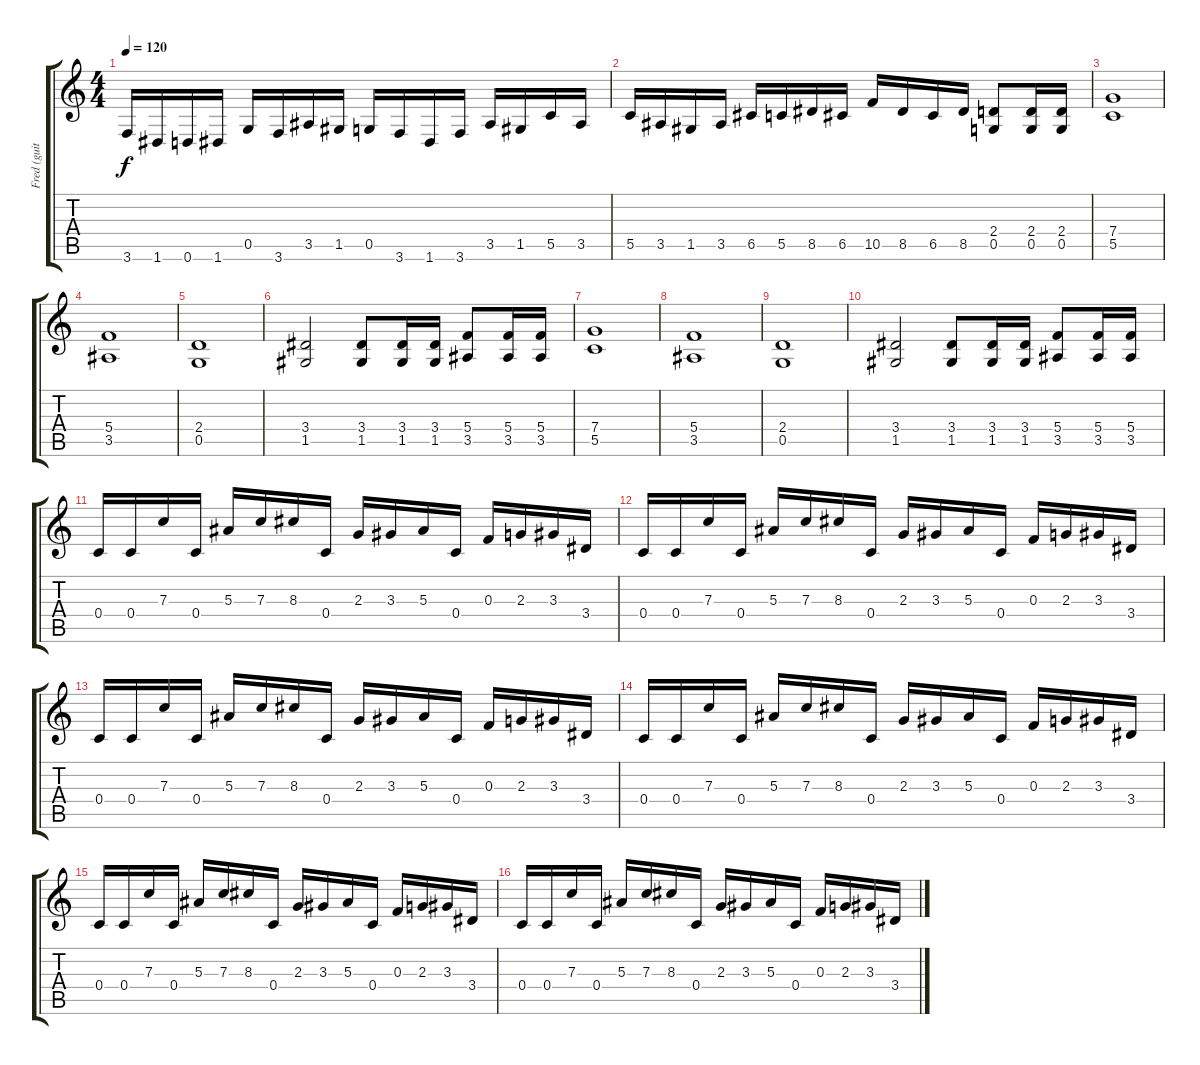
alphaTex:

\track ("Fred (guitar II)" "Fred (guit") {instrument overdrivenguitar}
\staff {score tabs}
\tuning (D4 A3 F3 C3 G2 D2) {hide}
\ts (4 4)
\tempo 120
\clef g2
\ks c
3.6.16{dy f} 1.6.16 0.6.16 1.6.16 0.5.16 3.6.16 3.5.16 1.5.16 0.5.16 3.6.16 1.6.16 3.6.16 3.5.16 1.5.16 5.5.16 3.5.16 |
5.5.16 3.5.16 1.5.16 3.5.16 6.5.16 5.5.16 8.5.16 6.5.16 10.5.16 8.5.16 6.5.16 8.5.16 (2.4 0.5).8 (2.4 0.5).16 (2.4 0.5).16 |
(7.4 5.5).1 |
(5.4 3.5).1 |
(2.4 0.5).1 |
(3.4 1.5).2 (3.4 1.5).8 (3.4 1.5).16 (3.4 1.5).16 (5.4 3.5).8 (5.4 3.5).16 (5.4 3.5).16 |
(7.4 5.5).1 |
(5.4 3.5).1 |
(2.4 0.5).1 |
(3.4 1.5).2 (3.4 1.5).8 (3.4 1.5).16 (3.4 1.5).16 (5.4 3.5).8 (5.4 3.5).16 (5.4 3.5).16 |
0.4.16 0.4.16 7.3.16 0.4.16 5.3.16 7.3.16 8.3.16 0.4.16 2.3.16 3.3.16 5.3.16 0.4.16 0.3.16 2.3.16 3.3.16 3.4.16 |
0.4.16 0.4.16 7.3.16 0.4.16 5.3.16 7.3.16 8.3.16 0.4.16 2.3.16 3.3.16 5.3.16 0.4.16 0.3.16 2.3.16 3.3.16 3.4.16 |
0.4.16 0.4.16 7.3.16 0.4.16 5.3.16 7.3.16 8.3.16 0.4.16 2.3.16 3.3.16 5.3.16 0.4.16 0.3.16 2.3.16 3.3.16 3.4.16 |
0.4.16 0.4.16 7.3.16 0.4.16 5.3.16 7.3.16 8.3.16 0.4.16 2.3.16 3.3.16 5.3.16 0.4.16 0.3.16 2.3.16 3.3.16 3.4.16 |
0.4.16 0.4.16 7.3.16 0.4.16 5.3.16 7.3.16 8.3.16 0.4.16 2.3.16 3.3.16 5.3.16 0.4.16 0.3.16 2.3.16 3.3.16 3.4.16 |
0.4.16 0.4.16 7.3.16 0.4.16 5.3.16 7.3.16 8.3.16 0.4.16 2.3.16 3.3.16 5.3.16 0.4.16 0.3.16 2.3.16 3.3.16 3.4.16
